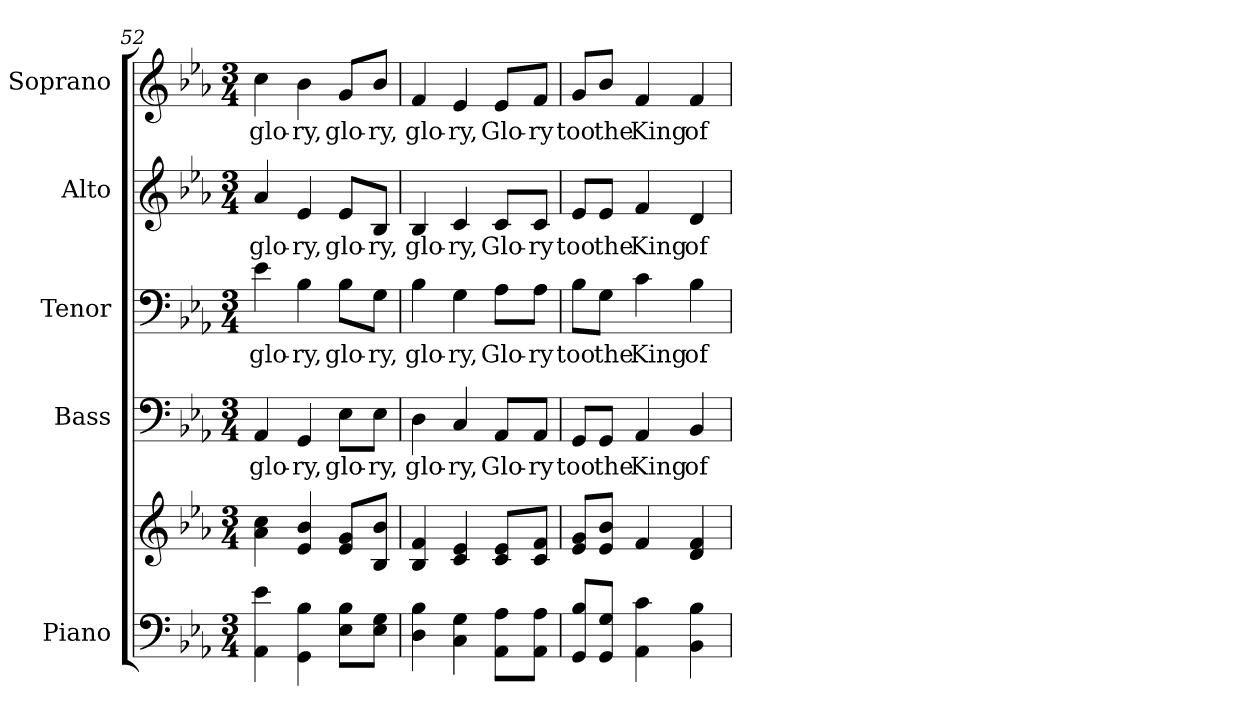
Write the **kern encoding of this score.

**kern	**kern	**kern	**text	**kern	**text	**kern	**text	**kern	**text
*part5	*part5	*part4	*part4	*part3	*part3	*part2	*part2	*part1	*part1
*staff6	*staff5	*staff4	*staff4	*staff3	*staff3	*staff2	*staff2	*staff1	*staff1
*I"Piano	*	*I"Bass	*	*I"Tenor	*	*I"Alto	*	*I"Soprano	*
*I'Pno.	*	*I'B.	*	*I'T.	*	*I'A.	*	*I'S.	*
*clefF4	*clefG2	*clefF4	*	*clefF4	*	*clefG2	*	*clefG2	*
*k[b-e-a-]	*k[b-e-a-]	*k[b-e-a-]	*	*k[b-e-a-]	*	*k[b-e-a-]	*	*k[b-e-a-]	*
*E-:	*E-:	*E-:	*	*E-:	*	*E-:	*	*E-:	*
*M3/4	*M3/4	*M3/4	*	*M3/4	*	*M3/4	*	*M3/4	*
=52	=52	=52	=52	=52	=52	=52	=52	=52	=52
!	!	!	!LO:LY:b:color=#000000	!	!	!	!	!	!
!	!	!	!	!	!LO:LY:b:color=#000000	!	!	!	!
!	!	!	!	!	!	!	!LO:LY:b:color=#000000	!	!
!	!	!	!	!	!	!	!	!	!LO:LY:b:color=#000000
4AA-i\ 4e-i	4a-i\ 4cci	4AA-i/	glo-	4e-i\	glo-	4a-i/	glo-	4cci\	glo-
!	!	!	!LO:LY:b:color=#000000	!	!	!	!	!	!
!	!	!	!	!	!LO:LY:b:color=#000000	!	!	!	!
!	!	!	!	!	!	!	!LO:LY:b:color=#000000	!	!
!	!	!	!	!	!	!	!	!	!LO:LY:b:color=#000000
4GGi\ 4B-i	4e-i/ 4b-i	4GGi/	-ry,	4B-i\	-ry,	4e-i/	-ry,	4b-i\	-ry,
!	!	!	!LO:LY:b:color=#000000	!	!	!	!	!	!
!	!	!	!	!	!LO:LY:b:color=#000000	!	!	!	!
!	!	!	!	!	!	!	!LO:LY:b:color=#000000	!	!
!	!	!	!	!	!	!	!	!	!LO:LY:b:color=#000000
8E-i\ 8B-i\L	8e-i/ 8gi/L	8E-i\L	glo-	8B-i\L	glo-	8e-i/L	glo-	8gi/L	glo-
!	!	!	!LO:LY:b:color=#000000	!	!	!	!	!	!
!	!	!	!	!	!LO:LY:b:color=#000000	!	!	!	!
!	!	!	!	!	!	!	!LO:LY:b:color=#000000	!	!
!	!	!	!	!	!	!	!	!	!LO:LY:b:color=#000000
8E-i\ 8Gi\J	8B-i/ 8b-i/J	8E-i\J	-ry,	8Gi\J	-ry,	8B-i/J	-ry,	8b-i/J	-ry,
!!LO:PB:g=z
=53	=53	=53	=53	=53	=53	=53	=53	=53	=53
!	!	!	!LO:LY:b:color=#000000	!	!	!	!	!	!
!	!	!	!	!	!LO:LY:b:color=#000000	!	!	!	!
!	!	!	!	!	!	!	!LO:LY:b:color=#000000	!	!
!	!	!	!	!	!	!	!	!	!LO:LY:b:color=#000000
4Di\ 4B-i	4B-i/ 4fi	4Di\	glo-	4B-i\	glo-	4B-i/	glo-	4fi/	glo-
!	!	!	!LO:LY:b:color=#000000	!	!	!	!	!	!
!	!	!	!	!	!LO:LY:b:color=#000000	!	!	!	!
!	!	!	!	!	!	!	!LO:LY:b:color=#000000	!	!
!	!	!	!	!	!	!	!	!	!LO:LY:b:color=#000000
4Ci\ 4Gi	4ci/ 4e-i	4Ci/	-ry,	4Gi\	-ry,	4ci/	-ry,	4e-i/	-ry,
!	!	!	!LO:LY:b:color=#000000	!	!	!	!	!	!
!	!	!	!	!	!LO:LY:b:color=#000000	!	!	!	!
!	!	!	!	!	!	!	!LO:LY:b:color=#000000	!	!
!	!	!	!	!	!	!	!	!	!LO:LY:b:color=#000000
8AA-i\ 8A-i\L	8ci/ 8e-i/L	8AA-i/L	Glo-	8A-i\L	Glo-	8ci/L	Glo-	8e-i/L	Glo-
!	!	!	!LO:LY:b:color=#000000	!	!	!	!	!	!
!	!	!	!	!	!LO:LY:b:color=#000000	!	!	!	!
!	!	!	!	!	!	!	!LO:LY:b:color=#000000	!	!
!	!	!	!	!	!	!	!	!	!LO:LY:b:color=#000000
8AA-i\ 8A-i\J	8ci/ 8fi/J	8AA-i/J	-ry	8A-i\J	-ry	8ci/J	-ry	8fi/J	-ry
=54	=54	=54	=54	=54	=54	=54	=54	=54	=54
!	!	!	!LO:LY:b:color=#000000	!	!	!	!	!	!
!	!	!	!	!	!LO:LY:b:color=#000000	!	!	!	!
!	!	!	!	!	!	!	!LO:LY:b:color=#000000	!	!
!	!	!	!	!	!	!	!	!	!LO:LY:b:color=#000000
8GGi/ 8B-i/L	8e-i/ 8gi/L	8GGi/L	too	8B-i\L	too	8e-i/L	too	8gi/L	too
!	!	!	!LO:LY:b:color=#000000	!	!	!	!	!	!
!	!	!	!	!	!LO:LY:b:color=#000000	!	!	!	!
!	!	!	!	!	!	!	!LO:LY:b:color=#000000	!	!
!	!	!	!	!	!	!	!	!	!LO:LY:b:color=#000000
8GGi/ 8Gi/J	8e-i/ 8b-i/J	8GGi/J	the	8Gi\J	the	8e-i/J	the	8b-i/J	the
!	!	!	!LO:LY:b:color=#000000	!	!	!	!	!	!
!	!	!	!	!	!LO:LY:b:color=#000000	!	!	!	!
!	!	!	!	!	!	!	!LO:LY:b:color=#000000	!	!
!	!	!	!	!	!	!	!	!	!LO:LY:b:color=#000000
4AA-i\ 4ci	4fi/	4AA-i/	King	4ci\	King	4fi/	King	4fi/	King
!	!	!	!LO:LY:b:color=#000000	!	!	!	!	!	!
!	!	!	!	!	!LO:LY:b:color=#000000	!	!	!	!
!	!	!	!	!	!	!	!LO:LY:b:color=#000000	!	!
!	!	!	!	!	!	!	!	!	!LO:LY:b:color=#000000
4BB-i\ 4B-i	4di/ 4fi	4BB-i/	of	4B-i\	of	4di/	of	4fi/	of
=	=	=	=	=	=	=	=	=	=
*-	*-	*-	*-	*-	*-	*-	*-	*-	*-
